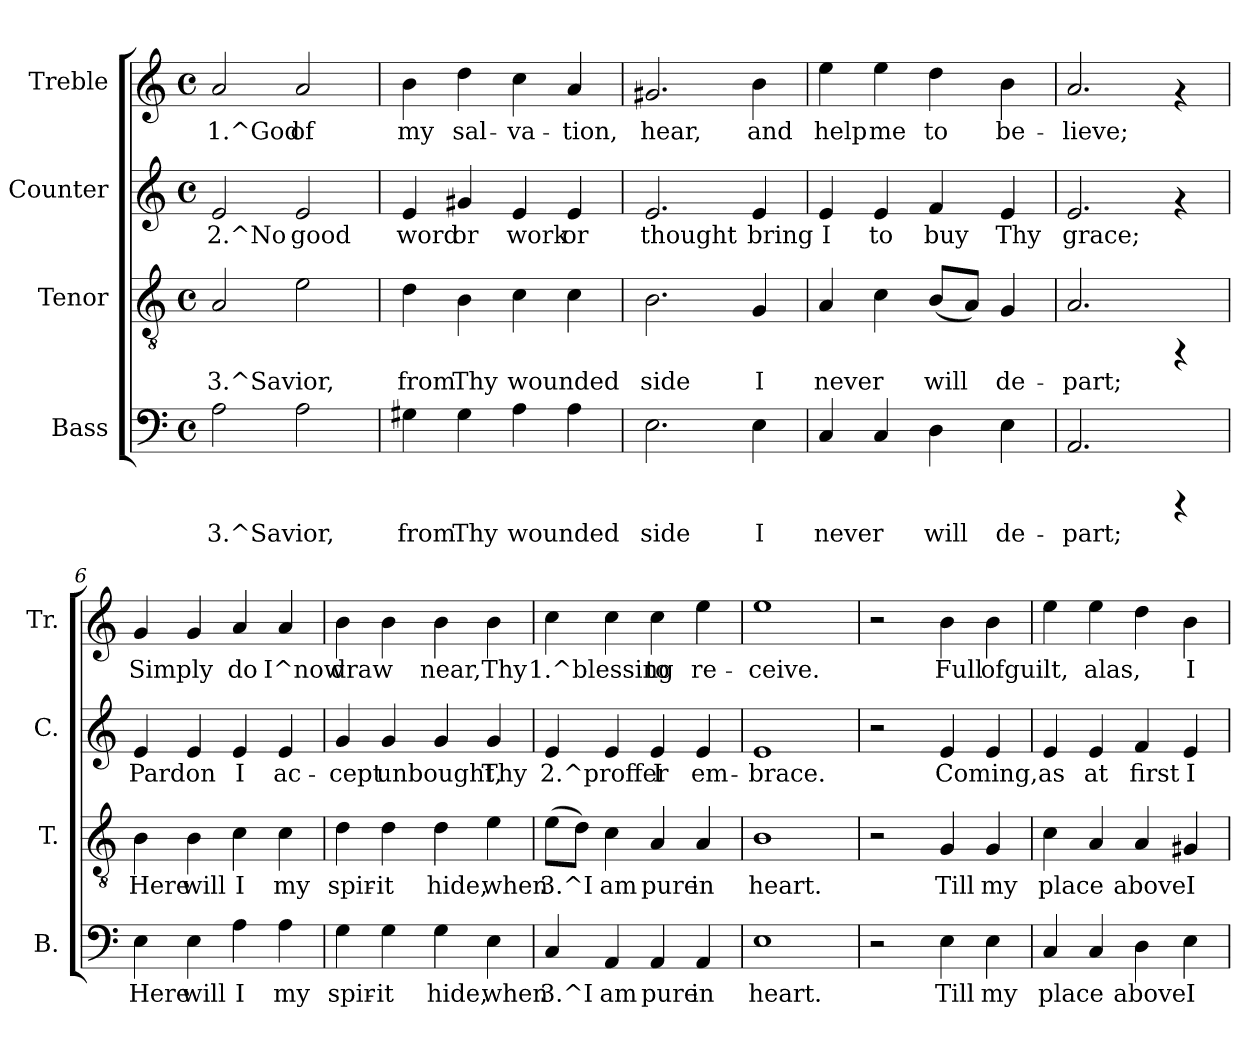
**kern	**text	**kern	**text	**kern	**text	**kern	**text
*part4	*part4	*part3	*part3	*part2	*part2	*part1	*part1
*staff4	*staff4	*staff3	*staff3	*staff2	*staff2	*staff1	*staff1
*I"Bass	*	*I"Tenor	*	*I"Counter	*	*I"Treble	*
*I'B.	*	*I'T.	*	*I'C.	*	*I'Tr.	*
!!LO:PB:g=z
*stria5	*	*stria5	*	*stria5	*	*stria5	*
*clefF4	*	*clefGv2	*	*clefG2	*	*clefG2	*
*k[]	*	*k[]	*	*k[]	*	*k[]	*
*C:	*	*C:	*	*C:	*	*C:	*
*M4/4	*	*M4/4	*	*M4/4	*	*M4/4	*
*met(c)	*	*met(c)	*	*met(c)	*	*met(c)	*
=1	=1	=1	=1	=1	=1	=1	=1
!	!LO:LY:a:rj	!	!LO:LY:b:rj	!	!LO:LY:b:rj	!	!LO:LY:b:rj
2A\	3.^Savior,	2A/	3.^Savior,	2e/	2.^No	2a/	1.^God
!	!LO:LY:a:rj	!	!LO:LY:b:rj	!	!LO:LY:b:rj	!	!LO:LY:b:rj
2A\	.	2e\	.	2e/	good	2a/	of
=2	=2	=2	=2	=2	=2	=2	=2
!	!LO:LY:a:rj	!	!LO:LY:b:rj	!	!LO:LY:b:rj	!	!LO:LY:b:rj
4G#X\	from	4d\	from	4e/	word	4b\	my
!	!LO:LY:a:rj	!	!LO:LY:b:rj	!	!LO:LY:b:rj	!	!LO:LY:b:rj
4G#\	Thy	4B\	Thy	4g#X/	or	4dd\	sal-
!	!LO:LY:a:rj	!	!LO:LY:b:rj	!	!LO:LY:b:rj	!	!LO:LY:b:rj
4A\	wounded	4c\	wounded	4e/	work	4cc\	-va-
!	!LO:LY:a:rj	!	!LO:LY:b:rj	!	!LO:LY:b:rj	!	!LO:LY:b:rj
4A\	.	4c\	.	4e/	or	4a/	-tion,
=3	=3	=3	=3	=3	=3	=3	=3
!	!LO:LY:a:rj	!	!LO:LY:b:rj	!	!LO:LY:b:rj	!	!LO:LY:b:rj
2.E\	side	2.B\	side	2.e/	thought	2.g#X/	hear,
!	!LO:LY:a:rj	!	!LO:LY:b:rj	!	!LO:LY:b:rj	!	!LO:LY:b:rj
4E\	I	4G/	I	4e/	bring	4b\	and
=4	=4	=4	=4	=4	=4	=4	=4
!	!LO:LY:a:rj	!	!LO:LY:b:rj	!	!LO:LY:b:rj	!	!LO:LY:b:rj
4C/	never	4A/	never	4e/	I	4ee\	help
!	!LO:LY:a:rj	!	!LO:LY:b:rj	!	!LO:LY:b:rj	!	!LO:LY:b:rj
4C/	.	4c\	.	4e/	to	4ee\	me
!	!LO:LY:a:rj	!	!LO:LY:b:rj	!	!LO:LY:b:rj	!	!LO:LY:b:rj
4D\	will	(<8B/L	will	4f/	buy	4dd\	to
!	!	!	!LO:LY:b:rj	!	!	!	!
.	.	8A/J)	.	.	.	.	.
!	!LO:LY:a:rj	!	!LO:LY:b:rj	!	!LO:LY:b:rj	!	!LO:LY:b:rj
4E\	de-	4G/	de-	4e/	Thy	4b\	be-
=5	=5	=5	=5	=5	=5	=5	=5
!	!LO:LY:a:rj	!	!LO:LY:b:rj	!	!LO:LY:b:rj	!	!LO:LY:b:rj
2.AA/	-part;	2.A/	-part;	2.e/	grace;	2.a/	-lieve;
4rCCC	.	4rFF	.	4rf	.	4rf	.
=6	=6	=6	=6	=6	=6	=6	=6
!	!LO:LY:a:rj	!	!LO:LY:b:rj	!	!LO:LY:b:rj	!	!LO:LY:b:rj
4E\	Here	4B\	Here	4e/	Pardon	4g/	Simply
!	!LO:LY:a:rj	!	!LO:LY:b:rj	!	!LO:LY:b:rj	!	!LO:LY:b:rj
4E\	will	4B\	will	4e/	.	4g/	.
!	!LO:LY:a:rj	!	!LO:LY:b:rj	!	!LO:LY:b:rj	!	!LO:LY:b:rj
4A\	I	4c\	I	4e/	I	4a/	do
!	!LO:LY:a:rj	!	!LO:LY:b:rj	!	!LO:LY:b:rj	!	!LO:LY:b:rj
4A\	my	4c\	my	4e/	ac-	4a/	I^now
=7	=7	=7	=7	=7	=7	=7	=7
!	!LO:LY:a:rj	!	!LO:LY:b:rj	!	!LO:LY:b:rj	!	!LO:LY:b:rj
4G\	spir-	4d\	spir-	4g/	-cept	4b\	draw
!	!LO:LY:a:rj	!	!LO:LY:b:rj	!	!LO:LY:b:rj	!	!LO:LY:b:rj
4G\	-it	4d\	-it	4g/	unbought,	4b\	.
!	!LO:LY:a:rj	!	!LO:LY:b:rj	!	!LO:LY:b:rj	!	!LO:LY:b:rj
4G\	hide,	4d\	hide,	4g/	.	4b\	near,
!	!LO:LY:a:rj	!	!LO:LY:b:rj	!	!LO:LY:b:rj	!	!LO:LY:b:rj
4E\	when	4e\	when	4g/	Thy	4b\	Thy
!!LO:LB:g=z
=8	=8	=8	=8	=8	=8	=8	=8
!	!LO:LY:a:rj	!	!LO:LY:b:rj	!	!LO:LY:b:rj	!	!LO:LY:b:rj
4C/	3.^I	(>8e\L	3.^I	4e/	2.^proffer	4cc\	1.^blessing
!	!	!	!LO:LY:b:rj	!	!	!	!
.	.	8d\J)	.	.	.	.	.
!	!LO:LY:a:rj	!	!LO:LY:b:rj	!	!LO:LY:b:rj	!	!LO:LY:b:rj
4AA/	am	4c\	am	4e/	.	4cc\	.
!	!LO:LY:a:rj	!	!LO:LY:b:rj	!	!LO:LY:b:rj	!	!LO:LY:b:rj
4AA/	pure	4A/	pure	4e/	I	4cc\	to
!	!LO:LY:a:rj	!	!LO:LY:b:rj	!	!LO:LY:b:rj	!	!LO:LY:b:rj
4AA/	in	4A/	in	4e/	em-	4ee\	re-
=9	=9	=9	=9	=9	=9	=9	=9
!	!LO:LY:a:rj	!	!LO:LY:b:rj	!	!LO:LY:b:rj	!	!LO:LY:b:rj
1E	heart.	1B	heart.	1e	-brace.	1ee	-ceive.
=10	=10	=10	=10	=10	=10	=10	=10
2r	.	2r	.	2r	.	2r	.
!	!LO:LY:a:rj	!	!LO:LY:b:rj	!	!LO:LY:b:rj	!	!LO:LY:b:rj
4E\	Till	4G/	Till	4e/	Coming,	4b\	Full
!	!LO:LY:a:rj	!	!LO:LY:b:rj	!	!LO:LY:b:rj	!	!LO:LY:b:rj
4E\	my	4G/	my	4e/	.	4b\	ofguilt,
=11	=11	=11	=11	=11	=11	=11	=11
!	!LO:LY:a:rj	!	!LO:LY:b:rj	!	!LO:LY:b:rj	!	!LO:LY:b:rj
4C/	place	4c\	place	4e/	as	4ee\	.
!	!LO:LY:a:rj	!	!LO:LY:b:rj	!	!LO:LY:b:rj	!	!LO:LY:b:rj
4C/	.	4A/	.	4e/	at	4ee\	alas,
!	!LO:LY:a:rj	!	!LO:LY:b:rj	!	!LO:LY:b:rj	!	!LO:LY:b:rj
4D\	above	4A/	above	4f/	first	4dd\	.
!	!LO:LY:a:rj	!	!LO:LY:b:rj	!	!LO:LY:b:rj	!	!LO:LY:b:rj
4E\	I	4G#X/	I	4e/	I	4b\	I
=	=	=	=	=	=	=	=
*-	*-	*-	*-	*-	*-	*-	*-
